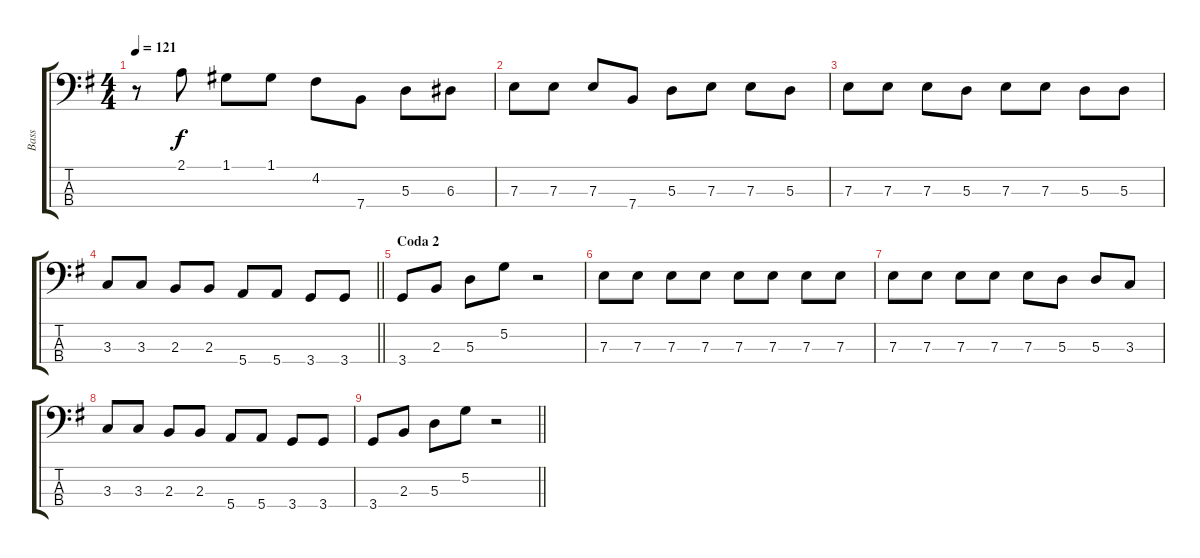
\track ("Bass" "Bass") {instrument electricbasspick}
\staff {score tabs}
\tuning (G2 D2 A1 E1) {hide}
\ts (4 4)
\tempo 121
\clef f4
\ks g
r.8{dy f} 2.1.8 1.1.8 1.1.8 4.2.8 7.4.8 5.3.8 6.3.8 |
7.3.8 7.3.8 7.3.8 7.4.8 5.3.8 7.3.8 7.3.8 5.3.8 |
7.3.8 7.3.8 7.3.8 5.3.8 7.3.8 7.3.8 5.3.8 5.3.8 |
\barLineRight lightlight
3.3.8 3.3.8 2.3.8 2.3.8 5.4.8 5.4.8 3.4.8 3.4.8 |
\section ("" "Coda 2")
3.4.8 2.3.8 5.3.8 5.2.8 r.2 |
7.3.8 7.3.8 7.3.8 7.3.8 7.3.8 7.3.8 7.3.8 7.3.8 |
7.3.8 7.3.8 7.3.8 7.3.8 7.3.8 5.3.8 5.3.8 3.3.8 |
3.3.8 3.3.8 2.3.8 2.3.8 5.4.8 5.4.8 3.4.8 3.4.8 |
\barLineRight lightlight
3.4.8 2.3.8 5.3.8 5.2.8 r.2
